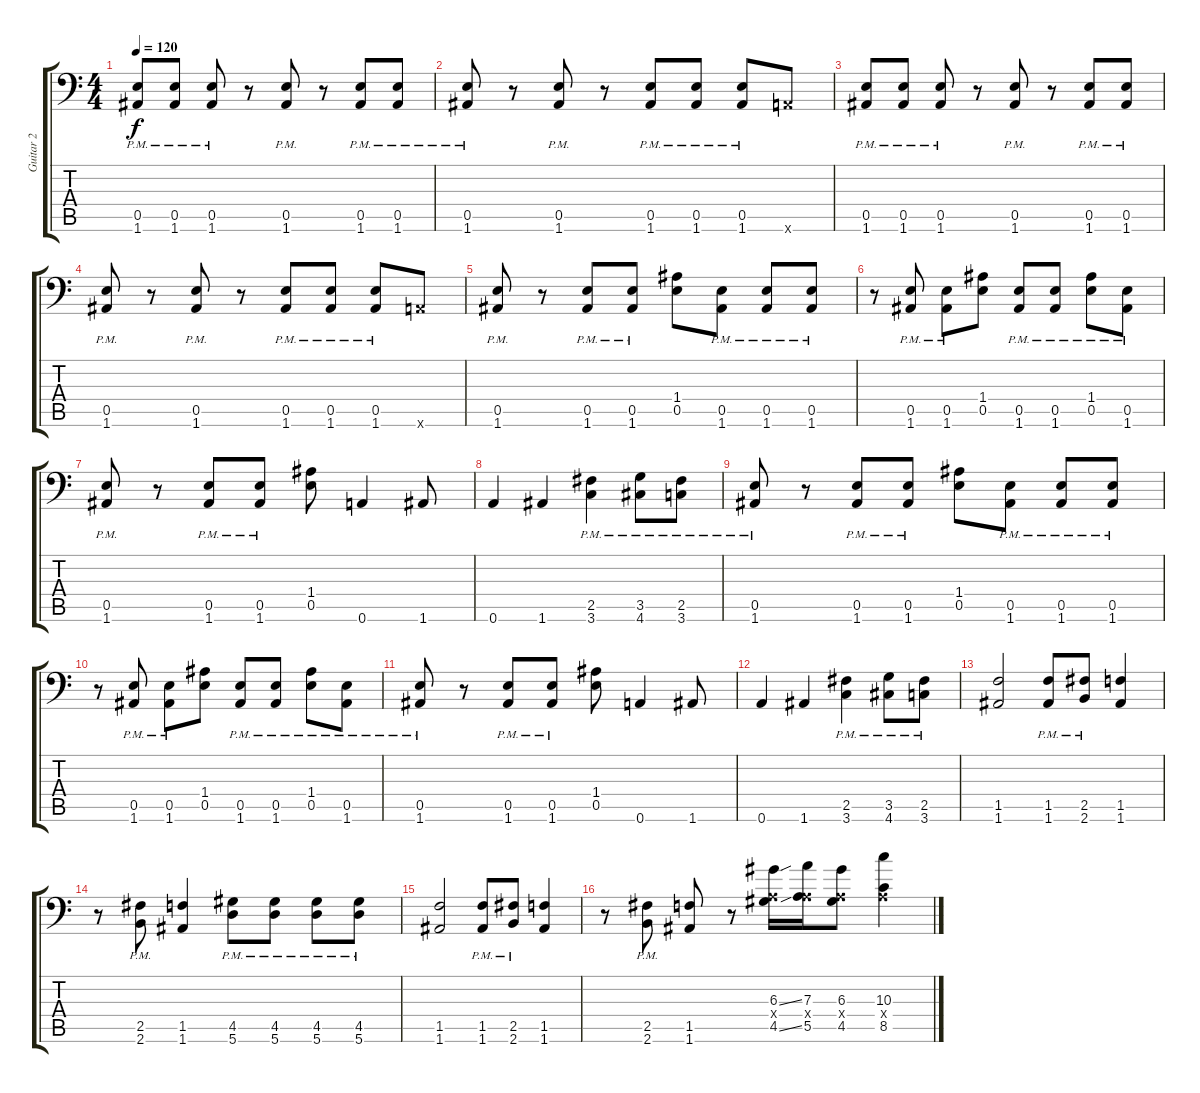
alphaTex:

\track ("Guitar 2" "Guitar 2") {instrument distortionguitar}
\staff {score tabs}
\tuning (B3 Gb3 D3 A2 E2 A1) {hide}
\ts (4 4)
\tempo 120
\clef f4
\ks c
(0.5{pm} 1.6{pm}).8{dy f} (0.5{pm} 1.6{pm}).8 (0.5{pm} 1.6{pm}).8 r.8 (0.5{pm} 1.6{pm}).8 r.8 (0.5{pm} 1.6{pm}).8 (0.5{pm} 1.6{pm}).8 |
(0.5{pm} 1.6{pm}).8 r.8 (0.5{pm} 1.6{pm}).8 r.8 (0.5{pm} 1.6{pm}).8 (0.5{pm} 1.6{pm}).8 (0.5{pm} 1.6{pm}).8 0.6{x}.8 |
(0.5{pm} 1.6{pm}).8 (0.5{pm} 1.6{pm}).8 (0.5{pm} 1.6{pm}).8 r.8 (0.5{pm} 1.6{pm}).8 r.8 (0.5{pm} 1.6{pm}).8 (0.5{pm} 1.6{pm}).8 |
(0.5{pm} 1.6{pm}).8 r.8 (0.5{pm} 1.6{pm}).8 r.8 (0.5{pm} 1.6{pm}).8 (0.5{pm} 1.6{pm}).8 (0.5{pm} 1.6{pm}).8 0.6{x}.8 |
(0.5{pm} 1.6{pm}).8 r.8 (0.5{pm} 1.6{pm}).8 (0.5{pm} 1.6{pm}).8 (1.4 0.5).8 (0.5{pm} 1.6{pm}).8 (0.5{pm} 1.6{pm}).8 (0.5{pm} 1.6{pm}).8 |
r.8 (0.5{pm} 1.6{pm}).8 (0.5{pm} 1.6{pm}).8 (1.4 0.5).8 (0.5{pm} 1.6{pm}).8 (0.5{pm} 1.6{pm}).8 (1.4{pm} 0.5{pm}).8 (0.5{pm} 1.6{pm}).8 |
(0.5{pm} 1.6{pm}).8 r.8 (0.5{pm} 1.6{pm}).8 (0.5{pm} 1.6{pm}).8 (1.4 0.5).8 0.6.4 1.6.8 |
0.6.4 1.6.4 (2.5{pm} 3.6{pm}).4 (3.5{pm} 4.6{pm}).8 (2.5{pm} 3.6{pm}).8 |
(0.5{pm} 1.6{pm}).8 r.8 (0.5{pm} 1.6{pm}).8 (0.5{pm} 1.6{pm}).8 (1.4 0.5).8 (0.5{pm} 1.6{pm}).8 (0.5{pm} 1.6{pm}).8 (0.5{pm} 1.6{pm}).8 |
r.8 (0.5{pm} 1.6{pm}).8 (0.5{pm} 1.6{pm}).8 (1.4 0.5).8 (0.5{pm} 1.6{pm}).8 (0.5{pm} 1.6{pm}).8 (1.4{pm} 0.5{pm}).8 (0.5{pm} 1.6{pm}).8 |
(0.5{pm} 1.6{pm}).8 r.8 (0.5{pm} 1.6{pm}).8 (0.5{pm} 1.6{pm}).8 (1.4 0.5).8 0.6.4 1.6.8 |
0.6.4 1.6.4 (2.5{pm} 3.6{pm}).4 (3.5{pm} 4.6{pm}).8 (2.5{pm} 3.6{pm}).8 |
(1.5 1.6).2 (1.5{pm} 1.6{pm}).8 (2.5{pm} 2.6{pm}).8 (1.5 1.6).4 |
r.8 (2.5{pm} 2.6{pm}).8 (1.5 1.6).4 (4.5{pm} 5.6{pm}).8 (4.5{pm} 5.6{pm}).8 (4.5{pm} 5.6{pm}).8 (4.5{pm} 5.6{pm}).8 |
(1.5 1.6).2 (1.5{pm} 1.6{pm}).8 (2.5{pm} 2.6{pm}).8 (1.5 1.6).4 |
r.8 (2.5{pm} 2.6{pm}).8 (1.5 1.6).8 r.8 (6.3{ss} 0.4{x} 4.5{ss}).16 (7.3 0.4{x} 5.5).16 (6.3 0.4{x} 4.5).8 (10.3 0.4{x} 8.5).4
